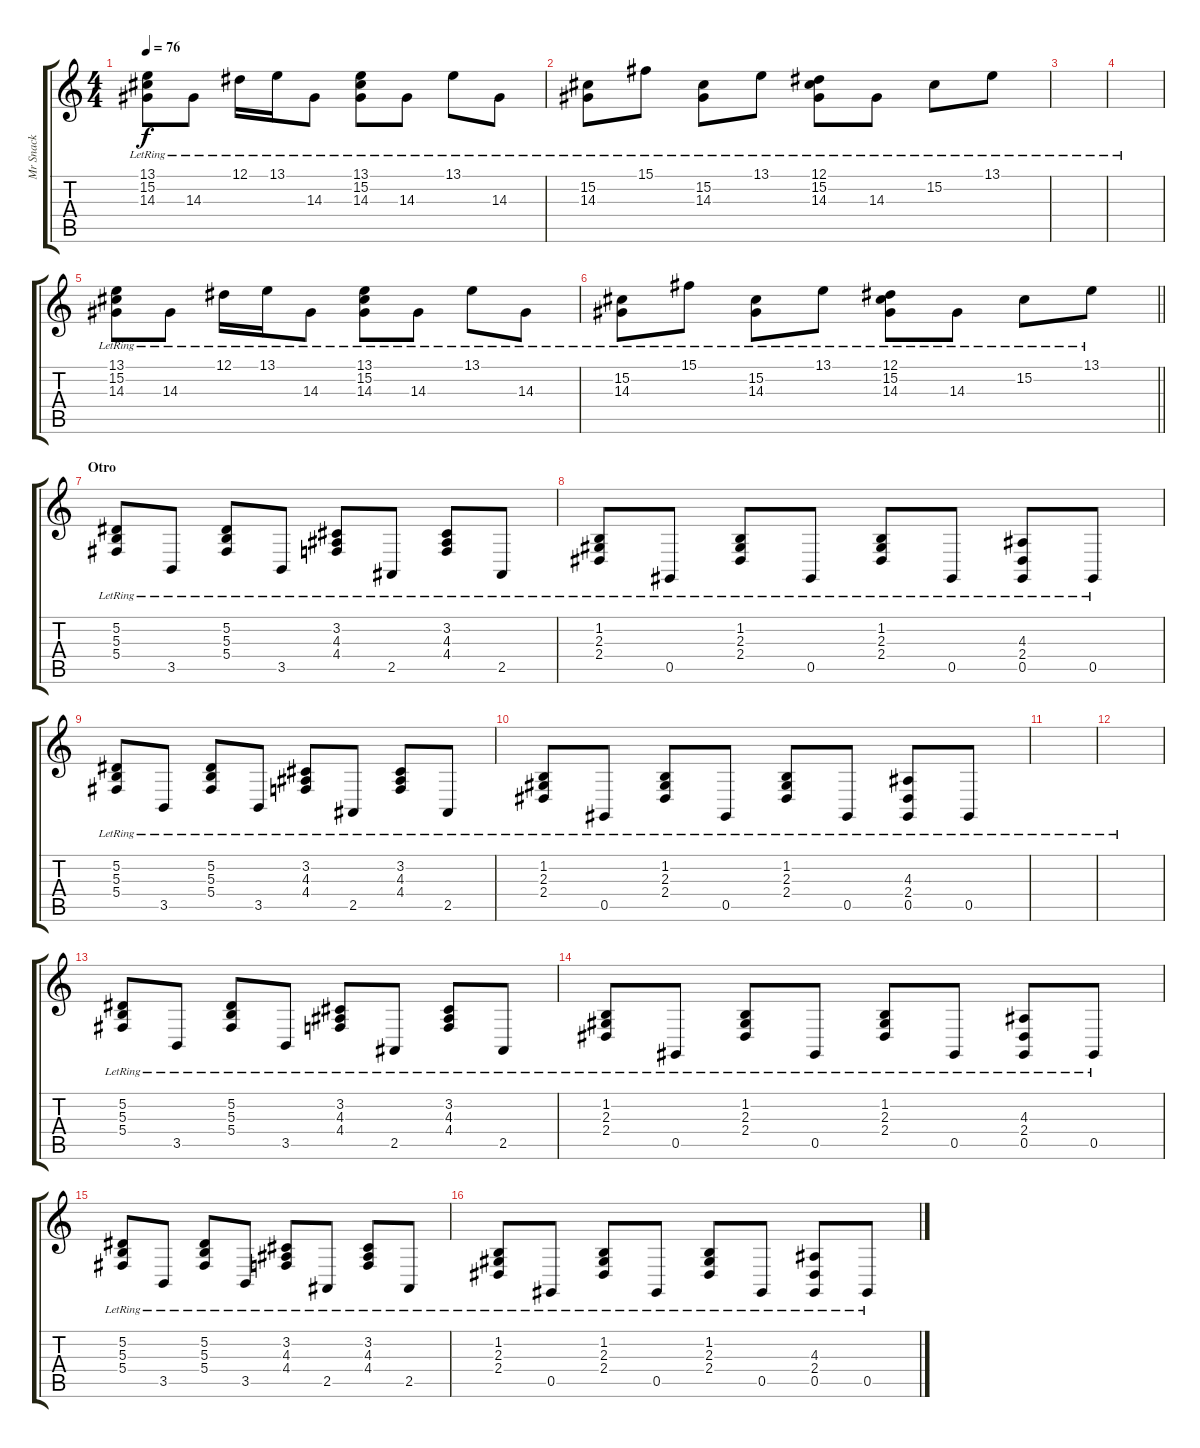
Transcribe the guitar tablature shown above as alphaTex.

\track ("Mr Snack" "Mr Snack") {instrument acousticgrandpiano}
\staff {score tabs}
\tuning (Eb4 Bb3 Gb3 Db3 Ab2 Eb2) {hide}
\ts (4 4)
\tempo 76
\clef g2
\ks c
(13.1{lr} 15.2 14.3{lr}).8{dy f} 14.3{lr}.8 12.1{lr}.16 13.1{lr}.16 14.3{lr}.8 (13.1{lr} 15.2{lr} 14.3{lr}).8 14.3{lr}.8 13.1{lr}.8 14.3{lr}.8 |
(15.2{lr} 14.3{lr}).8 15.1{lr}.8 (15.2{lr} 14.3{lr}).8 13.1{lr}.8 (12.1{lr} 15.2{lr} 14.3{lr}).8 14.3{lr}.8 15.2{lr}.8 13.1{lr}.8 |
|
|
(13.1{lr} 15.2 14.3{lr}).8 14.3{lr}.8 12.1{lr}.16 13.1{lr}.16 14.3{lr}.8 (13.1{lr} 15.2{lr} 14.3{lr}).8 14.3{lr}.8 13.1{lr}.8 14.3{lr}.8 |
\barLineRight lightlight
(15.2{lr} 14.3{lr}).8 15.1{lr}.8 (15.2{lr} 14.3{lr}).8 13.1{lr}.8 (12.1{lr} 15.2{lr} 14.3{lr}).8 14.3{lr}.8 15.2{lr}.8 13.1{lr}.8 |
\section ("" "Otro")
(5.2{lr} 5.3{lr} 5.4{lr}).8 3.5{lr}.8 (5.2{lr} 5.3{lr} 5.4{lr}).8 3.5{lr}.8 (3.2{lr} 4.3{lr} 4.4{lr}).8 2.5{lr}.8 (3.2{lr} 4.3{lr} 4.4{lr}).8 2.5{lr}.8 |
(1.2{lr} 2.3{lr} 2.4{lr}).8 0.5{lr}.8 (1.2{lr} 2.3{lr} 2.4{lr}).8 0.5{lr}.8 (1.2{lr} 2.3{lr} 2.4{lr}).8 0.5{lr}.8 (4.3{lr} 2.4{lr} 0.5{lr}).8 0.5{lr}.8 |
(5.2{lr} 5.3{lr} 5.4{lr}).8 3.5{lr}.8 (5.2{lr} 5.3{lr} 5.4{lr}).8 3.5{lr}.8 (3.2{lr} 4.3{lr} 4.4{lr}).8 2.5{lr}.8 (3.2{lr} 4.3{lr} 4.4{lr}).8 2.5{lr}.8 |
(1.2{lr} 2.3{lr} 2.4{lr}).8 0.5{lr}.8 (1.2{lr} 2.3{lr} 2.4{lr}).8 0.5{lr}.8 (1.2{lr} 2.3{lr} 2.4{lr}).8 0.5{lr}.8 (4.3{lr} 2.4{lr} 0.5{lr}).8 0.5{lr}.8 |
|
|
(5.2{lr} 5.3{lr} 5.4{lr}).8 3.5{lr}.8 (5.2{lr} 5.3{lr} 5.4{lr}).8 3.5{lr}.8 (3.2{lr} 4.3{lr} 4.4{lr}).8 2.5{lr}.8 (3.2{lr} 4.3{lr} 4.4{lr}).8 2.5{lr}.8 |
(1.2{lr} 2.3{lr} 2.4{lr}).8 0.5{lr}.8 (1.2{lr} 2.3{lr} 2.4{lr}).8 0.5{lr}.8 (1.2{lr} 2.3{lr} 2.4{lr}).8 0.5{lr}.8 (4.3{lr} 2.4{lr} 0.5{lr}).8 0.5{lr}.8 |
(5.2{lr} 5.3{lr} 5.4{lr}).8 3.5{lr}.8 (5.2{lr} 5.3{lr} 5.4{lr}).8 3.5{lr}.8 (3.2{lr} 4.3{lr} 4.4{lr}).8 2.5{lr}.8 (3.2{lr} 4.3{lr} 4.4{lr}).8 2.5{lr}.8 |
(1.2{lr} 2.3{lr} 2.4{lr}).8 0.5{lr}.8 (1.2{lr} 2.3{lr} 2.4{lr}).8 0.5{lr}.8 (1.2{lr} 2.3{lr} 2.4{lr}).8 0.5{lr}.8 (4.3{lr} 2.4{lr} 0.5{lr}).8 0.5{lr}.8
